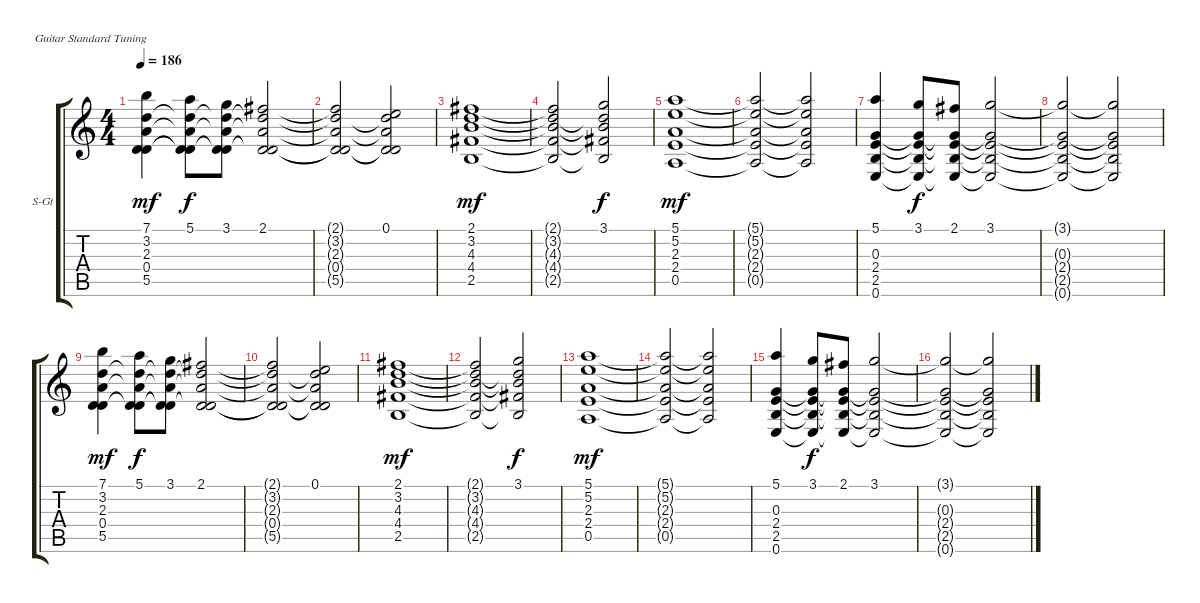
\defaultSystemsLayout 4
\bracketExtendMode groupsimilarinstruments
\firstSystemTrackNameOrientation horizontal
\otherSystemsTrackNameOrientation horizontal
\track ("Violin orchestra" "S-Gt") {instrument acousticguitarsteel}
\staff {score tabs}
\tuning (E4 B3 G3 D3 A2 E2)
\ts (4 4)
\tempo 186
\clef g2
\ks c
(7.1 5.5 0.4 2.3 3.2).4{dy mf} (5.1 3.2{t} 2.3{t} 0.4{t} 5.5{t}).8{dy f} (3.1 3.2{t} 2.3{t} 0.4{t} 5.5{t}).8 (2.1 3.2{t} 2.3{t} 0.4{t} 5.5{t}).2 |
(2.1{t} 3.2{t} 2.3{t} 0.4{t} 5.5{t}).2 (0.1 3.2{t} 2.3{t} 0.4{t} 5.5{t}).2 |
(2.5 4.4 4.3 3.2 2.1).1{dy mf} |
(2.5{t} 4.4{t} 4.3{t} 3.2{t} 2.1{t}).2 (3.1 2.5{t} 4.4{t} 4.3{t} 3.2{t}).2{dy f} |
(5.1 5.2 2.3 2.4 0.5).1{dy mf} |
(5.2{t} 5.1{t} 2.3{t} 2.4{t} 0.5{t}).2 (0.5{t} 2.4{t} 2.3{t} 5.2{t} 5.1{t}).2 |
(5.1 0.6 2.5 2.4 0.3).4 (3.1 0.6{t} 2.5{t} 2.4{t} 0.3{t}).8{dy f} (2.1 0.6{t} 2.5{t} 2.4{t} 0.3{t}).8 (3.1 0.6{t} 2.5{t} 2.4{t} 0.3{t}).2 |
(3.1{t} 0.6{t} 2.5{t} 2.4{t} 0.3{t}).2 (3.1{t} 0.6{t} 2.5{t} 2.4{t} 0.3{t}).2 |
(7.1 5.5 0.4 2.3 3.2).4{dy mf} (5.1 3.2{t} 2.3{t} 0.4{t} 5.5{t}).8{dy f} (3.1 3.2{t} 2.3{t} 0.4{t} 5.5{t}).8 (2.1 3.2{t} 2.3{t} 0.4{t} 5.5{t}).2 |
(2.1{t} 3.2{t} 2.3{t} 0.4{t} 5.5{t}).2 (0.1 3.2{t} 2.3{t} 0.4{t} 5.5{t}).2 |
(2.5 4.4 4.3 3.2 2.1).1{dy mf} |
(2.5{t} 4.4{t} 4.3{t} 3.2{t} 2.1{t}).2 (3.1 2.5{t} 4.4{t} 4.3{t} 3.2{t}).2{dy f} |
(5.1 5.2 2.3 2.4 0.5).1{dy mf} |
(5.2{t} 5.1{t} 2.3{t} 2.4{t} 0.5{t}).2 (0.5{t} 2.4{t} 2.3{t} 5.2{t} 5.1{t}).2 |
(5.1 0.6 2.5 2.4 0.3).4 (3.1 0.6{t} 2.5{t} 2.4{t} 0.3{t}).8{dy f} (2.1 0.6{t} 2.5{t} 2.4{t} 0.3{t}).8 (3.1 0.6{t} 2.5{t} 2.4{t} 0.3{t}).2 |
(3.1{t} 0.6{t} 2.5{t} 2.4{t} 0.3{t}).2 (3.1{t} 0.6{t} 2.5{t} 2.4{t} 0.3{t}).2
